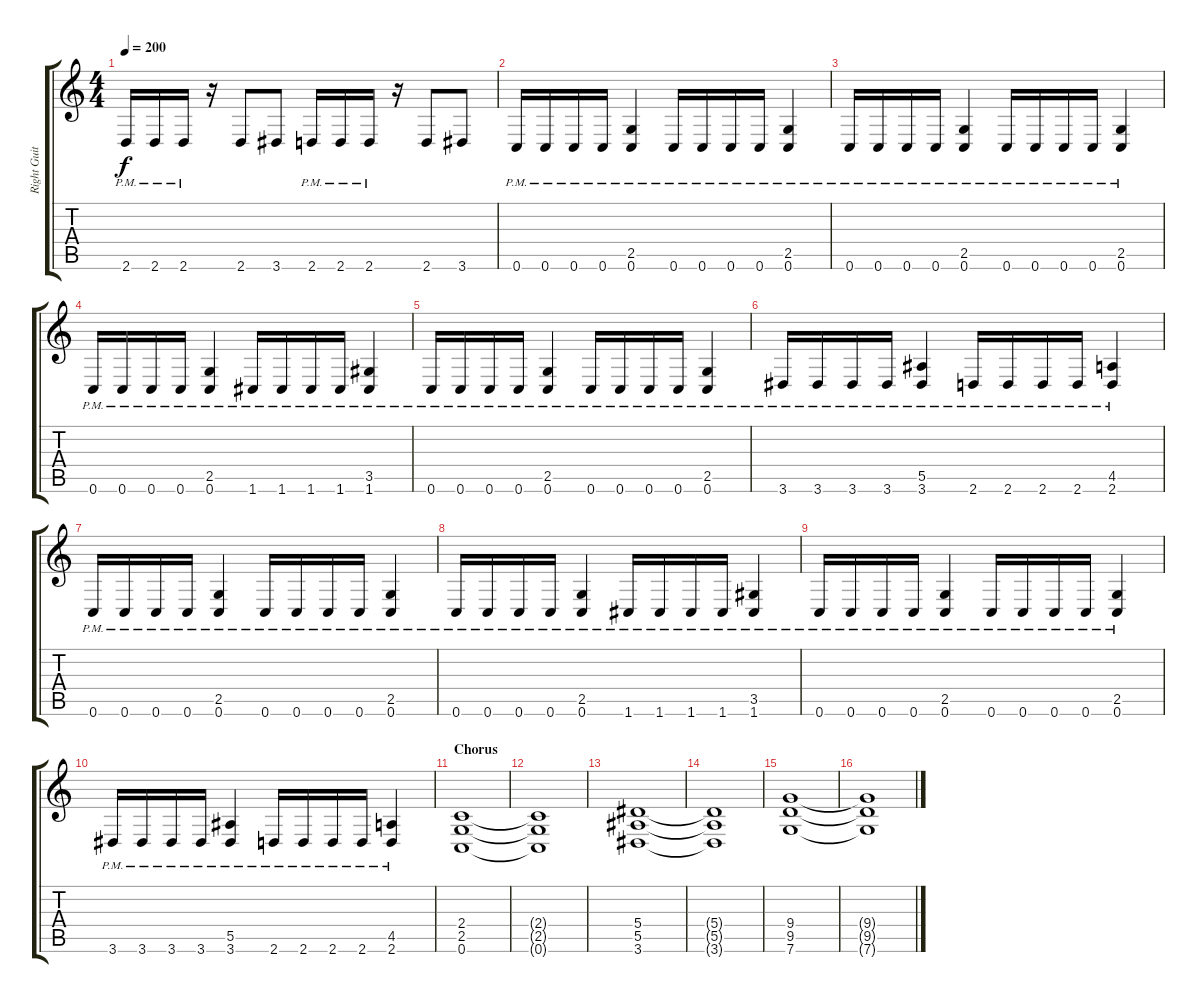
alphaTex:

\track ("Right Guitar" "Right Guit") {instrument distortionguitar}
\staff {score tabs}
\tuning (C4 G3 Eb3 Bb2 F2 C2) {hide}
\ts (4 4)
\tempo 200
\clef g2
\ks c
2.6{pm}.16{dy f} 2.6{pm}.16 2.6{pm}.16 r.16 2.6.8 3.6.8 2.6{pm}.16 2.6{pm}.16 2.6{pm}.16 r.16 2.6.8 3.6.8 |
0.6{pm}.16 0.6{pm}.16 0.6{pm}.16 0.6{pm}.16 (2.5{pm} 0.6{pm}).4 0.6{pm}.16 0.6{pm}.16 0.6{pm}.16 0.6{pm}.16 (2.5{pm} 0.6{pm}).4 |
0.6{pm}.16 0.6{pm}.16 0.6{pm}.16 0.6{pm}.16 (2.5{pm} 0.6{pm}).4 0.6{pm}.16 0.6{pm}.16 0.6{pm}.16 0.6{pm}.16 (2.5{pm} 0.6{pm}).4 |
0.6{pm}.16 0.6{pm}.16 0.6{pm}.16 0.6{pm}.16 (2.5{pm} 0.6{pm}).4 1.6{pm}.16 1.6{pm}.16 1.6{pm}.16 1.6{pm}.16 (3.5{pm} 1.6{pm}).4 |
0.6{pm}.16 0.6{pm}.16 0.6{pm}.16 0.6{pm}.16 (2.5{pm} 0.6{pm}).4 0.6{pm}.16 0.6{pm}.16 0.6{pm}.16 0.6{pm}.16 (2.5{pm} 0.6{pm}).4 |
3.6{pm}.16 3.6{pm}.16 3.6{pm}.16 3.6{pm}.16 (5.5{pm} 3.6{pm}).4 2.6{pm}.16 2.6{pm}.16 2.6{pm}.16 2.6{pm}.16 (4.5{pm} 2.6{pm}).4 |
0.6{pm}.16 0.6{pm}.16 0.6{pm}.16 0.6{pm}.16 (2.5{pm} 0.6{pm}).4 0.6{pm}.16 0.6{pm}.16 0.6{pm}.16 0.6{pm}.16 (2.5{pm} 0.6{pm}).4 |
0.6{pm}.16 0.6{pm}.16 0.6{pm}.16 0.6{pm}.16 (2.5{pm} 0.6{pm}).4 1.6{pm}.16 1.6{pm}.16 1.6{pm}.16 1.6{pm}.16 (3.5{pm} 1.6{pm}).4 |
0.6{pm}.16 0.6{pm}.16 0.6{pm}.16 0.6{pm}.16 (2.5{pm} 0.6{pm}).4 0.6{pm}.16 0.6{pm}.16 0.6{pm}.16 0.6{pm}.16 (2.5{pm} 0.6{pm}).4 |
3.6{pm}.16 3.6{pm}.16 3.6{pm}.16 3.6{pm}.16 (5.5{pm} 3.6{pm}).4 2.6{pm}.16 2.6{pm}.16 2.6{pm}.16 2.6{pm}.16 (4.5{pm} 2.6{pm}).4 |
\section ("" "Chorus")
(2.4 2.5 0.6).1 |
(2.4{t} 2.5{t} 0.6{t}).1 |
(5.4 5.5 3.6).1 |
(5.4{t} 5.5{t} 3.6{t}).1 |
(9.4 9.5 7.6).1 |
(9.4{t} 9.5{t} 7.6{t}).1
